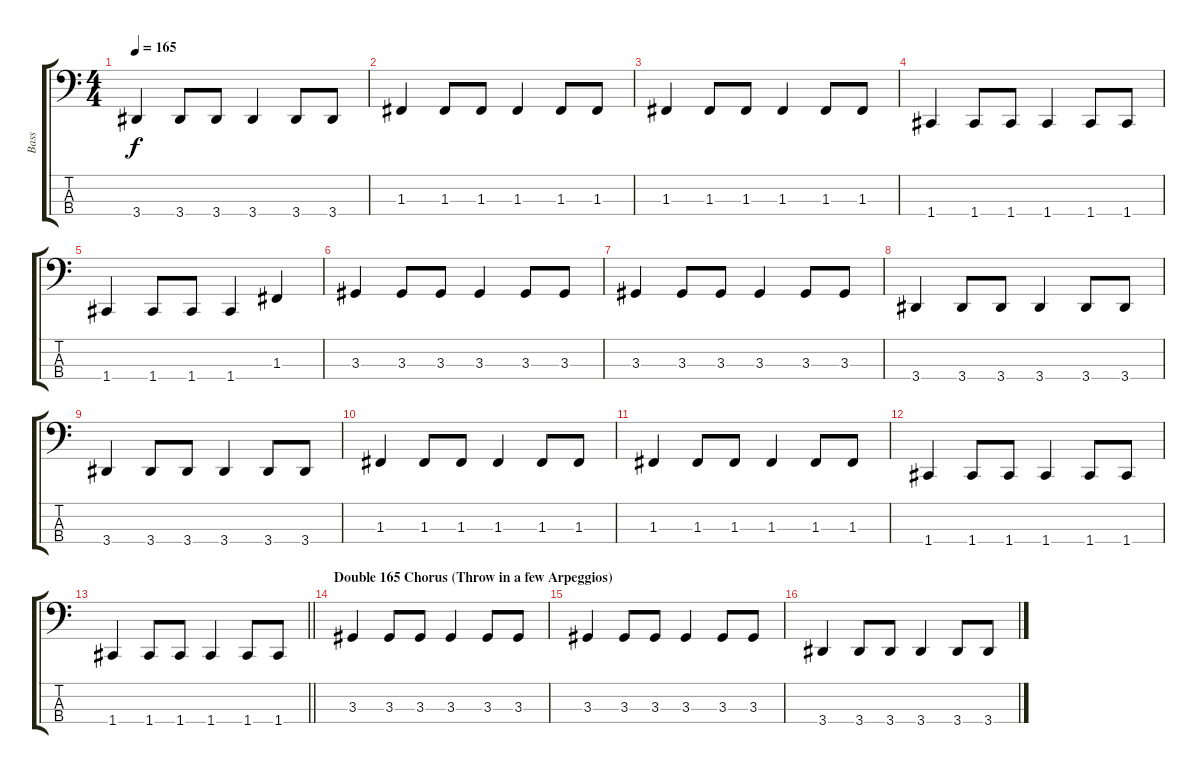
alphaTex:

\track ("Bass" "Bass") {instrument electricbasspick}
\staff {score tabs}
\tuning (Eb2 Bb1 F1 C1) {hide}
\ts (4 4)
\tempo 165
\clef f4
\ks c
3.4.4{dy f} 3.4.8 3.4.8 3.4.4 3.4.8 3.4.8 |
1.3.4 1.3.8 1.3.8 1.3.4 1.3.8 1.3.8 |
1.3.4 1.3.8 1.3.8 1.3.4 1.3.8 1.3.8 |
1.4.4 1.4.8 1.4.8 1.4.4 1.4.8 1.4.8 |
1.4.4 1.4.8 1.4.8 1.4.4 1.3.4 |
3.3.4 3.3.8 3.3.8 3.3.4 3.3.8 3.3.8 |
3.3.4 3.3.8 3.3.8 3.3.4 3.3.8 3.3.8 |
3.4.4 3.4.8 3.4.8 3.4.4 3.4.8 3.4.8 |
3.4.4 3.4.8 3.4.8 3.4.4 3.4.8 3.4.8 |
1.3.4 1.3.8 1.3.8 1.3.4 1.3.8 1.3.8 |
1.3.4 1.3.8 1.3.8 1.3.4 1.3.8 1.3.8 |
1.4.4 1.4.8 1.4.8 1.4.4 1.4.8 1.4.8 |
\barLineRight lightlight
1.4.4 1.4.8 1.4.8 1.4.4 1.4.8 1.4.8 |
\section ("" "Double 165 Chorus (Throw in a few Arpeggios)")
3.3.4 3.3.8 3.3.8 3.3.4 3.3.8 3.3.8 |
3.3.4 3.3.8 3.3.8 3.3.4 3.3.8 3.3.8 |
3.4.4 3.4.8 3.4.8 3.4.4 3.4.8 3.4.8
